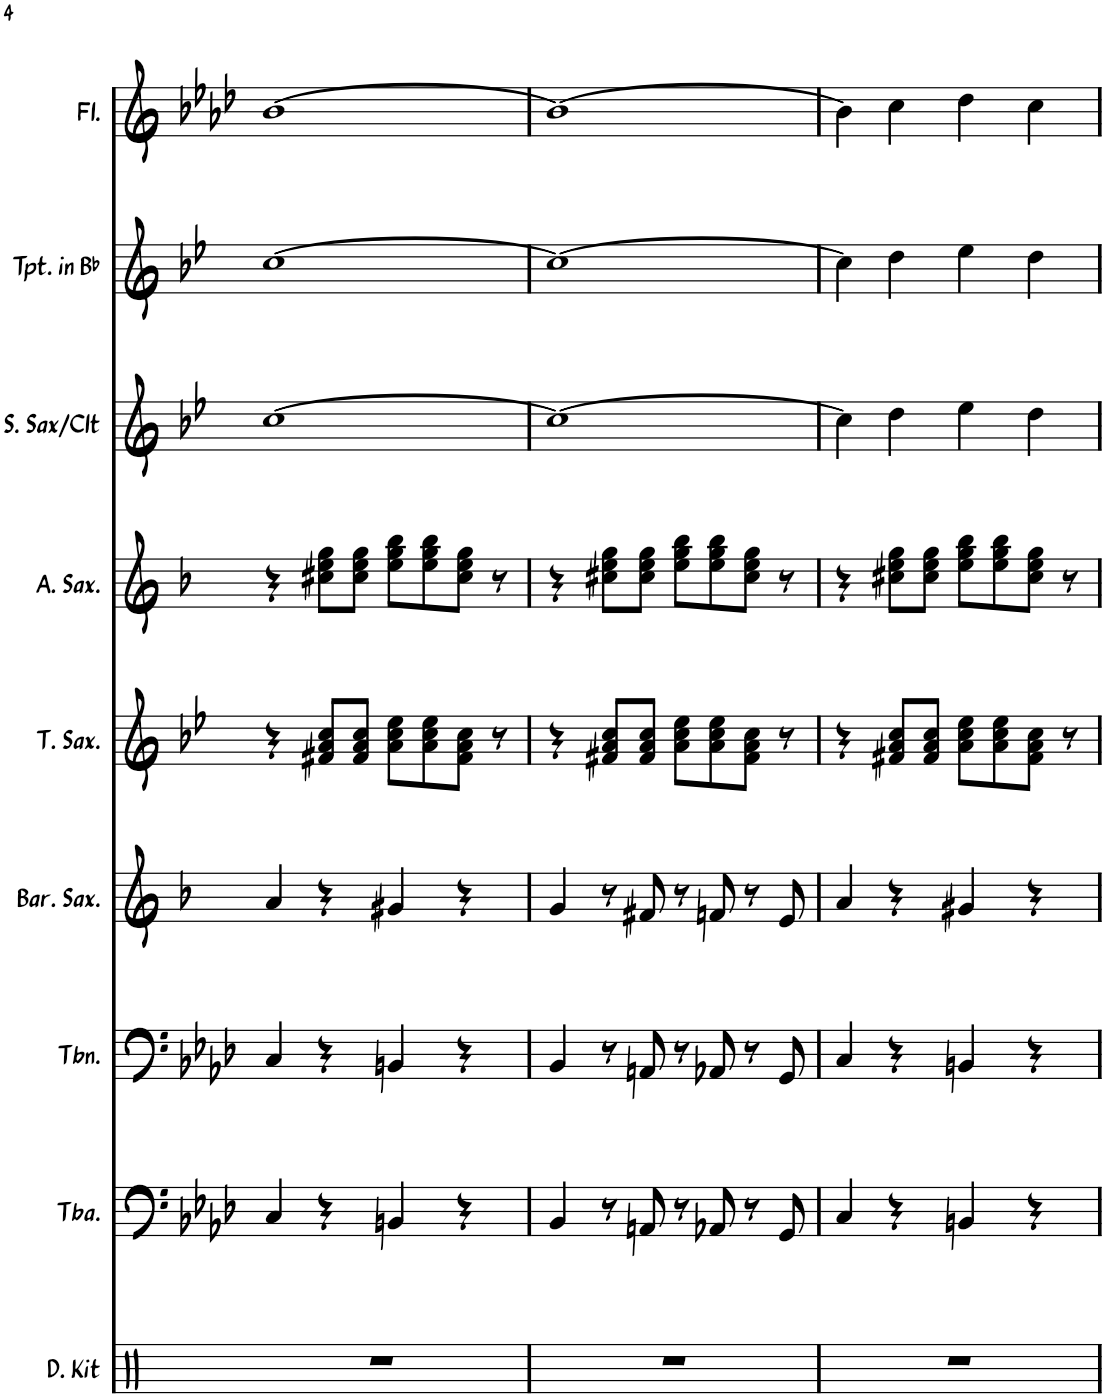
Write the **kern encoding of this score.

**kern	**kern	**kern	**kern	**kern	**kern	**kern	**kern	**kern
*part9	*part8	*part7	*part6	*part5	*part4	*part3	*part2	*part1
*staff9	*staff8	*staff7	*staff6	*staff5	*staff4	*staff3	*staff2	*staff1
*I"Drum Kit	*I"Tuba	*I"Trombone	*I"Baritone Saxophone	*I"Tenor Saxophone	*I"Alto Saxophone	*I"Soprano Saxophone	*I"Trumpet in Bb	*I"Flute
*I'D. Kit	*I'Tba.	*I'Tbn.	*I'Bar. Sax.	*I'T. Sax.	*I'A. Sax.	*	*I'Tpt. in Bb	*I'Fl.
!!LO:PB:g=z
*clefX	*clefF4	*clefF4	*clefG2	*clefG2	*clefG2	*clefG2	*clefG2	*clefG2
*	*	*	*Trd12c21	*Trd8c14	*Trd5c9	*Trd1c2	*Trd1c2	*
*k[]	*k[b-e-a-d-]	*k[b-e-a-d-]	*k[b-]	*k[b-e-]	*k[b-]	*k[b-e-]	*k[b-e-]	*k[b-e-a-d-]
*M2/2	*M2/2	*M2/2	*M2/2	*M2/2	*M2/2	*M2/2	*M2/2	*M2/2
*met(c|)	*met(c|)	*met(c|)	*met(c|)	*met(c|)	*met(c|)	*met(c|)	*met(c|)	*met(c|)
=9	=9	=9	=9	=9	=9	=9	=9	=9
1r	4C/	4C/	4a/	4r	4r	[1cc	[1cc	[1b-
.	4r	4r	4r	8f#X/ 8a/ 8cc/L	8cc#X\ 8ee\ 8gg\L	.	.	.
.	.	.	.	8f#/ 8a/ 8cc/J	8cc#\ 8ee\ 8gg\J	.	.	.
.	4BBn/	4BBn/	4g#X/	8a\ 8cc\ 8ee-\L	8ee\ 8gg\ 8bb-\L	.	.	.
.	.	.	.	8a\ 8cc\ 8ee-\	8ee\ 8gg\ 8bb-\	.	.	.
.	4r	4r	4r	8f#\ 8a\ 8cc\J	8cc#\ 8ee\ 8gg\J	.	.	.
.	.	.	.	8r	8r	.	.	.
=10	=10	=10	=10	=10	=10	=10	=10	=10
1r	4BB-/	4BB-/	4g/	4r	4r	1cc_	1cc_	1b-_
.	8r	8r	8r	8f#X/ 8a/ 8cc/L	8cc#X\ 8ee\ 8gg\L	.	.	.
.	8AAn/	8AAn/	8f#X/	8f#/ 8a/ 8cc/J	8cc#\ 8ee\ 8gg\J	.	.	.
.	8r	8r	8r	8a\ 8cc\ 8ee-\L	8ee\ 8gg\ 8bb-\L	.	.	.
.	8AA-X/	8AA-X/	8fn/	8a\ 8cc\ 8ee-\	8ee\ 8gg\ 8bb-\	.	.	.
.	8r	8r	8r	8f#\ 8a\ 8cc\J	8cc#\ 8ee\ 8gg\J	.	.	.
.	8GG/	8GG/	8e/	8r	8r	.	.	.
=11	=11	=11	=11	=11	=11	=11	=11	=11
1r	4C/	4C/	4a/	4r	4r	4cc\]	4cc\]	4b-\]
.	4r	4r	4r	8f#X/ 8a/ 8cc/L	8cc#X\ 8ee\ 8gg\L	4dd\	4dd\	4cc\
.	.	.	.	8f#/ 8a/ 8cc/J	8cc#\ 8ee\ 8gg\J	.	.	.
.	4BBn/	4BBn/	4g#X/	8a\ 8cc\ 8ee-\L	8ee\ 8gg\ 8bb-\L	4ee-\	4ee-\	4dd-\
.	.	.	.	8a\ 8cc\ 8ee-\	8ee\ 8gg\ 8bb-\	.	.	.
.	4r	4r	4r	8f#\ 8a\ 8cc\J	8cc#\ 8ee\ 8gg\J	4dd\	4dd\	4cc\
.	.	.	.	8r	8r	.	.	.
=	=	=	=	=	=	=	=	=
*-	*-	*-	*-	*-	*-	*-	*-	*-
